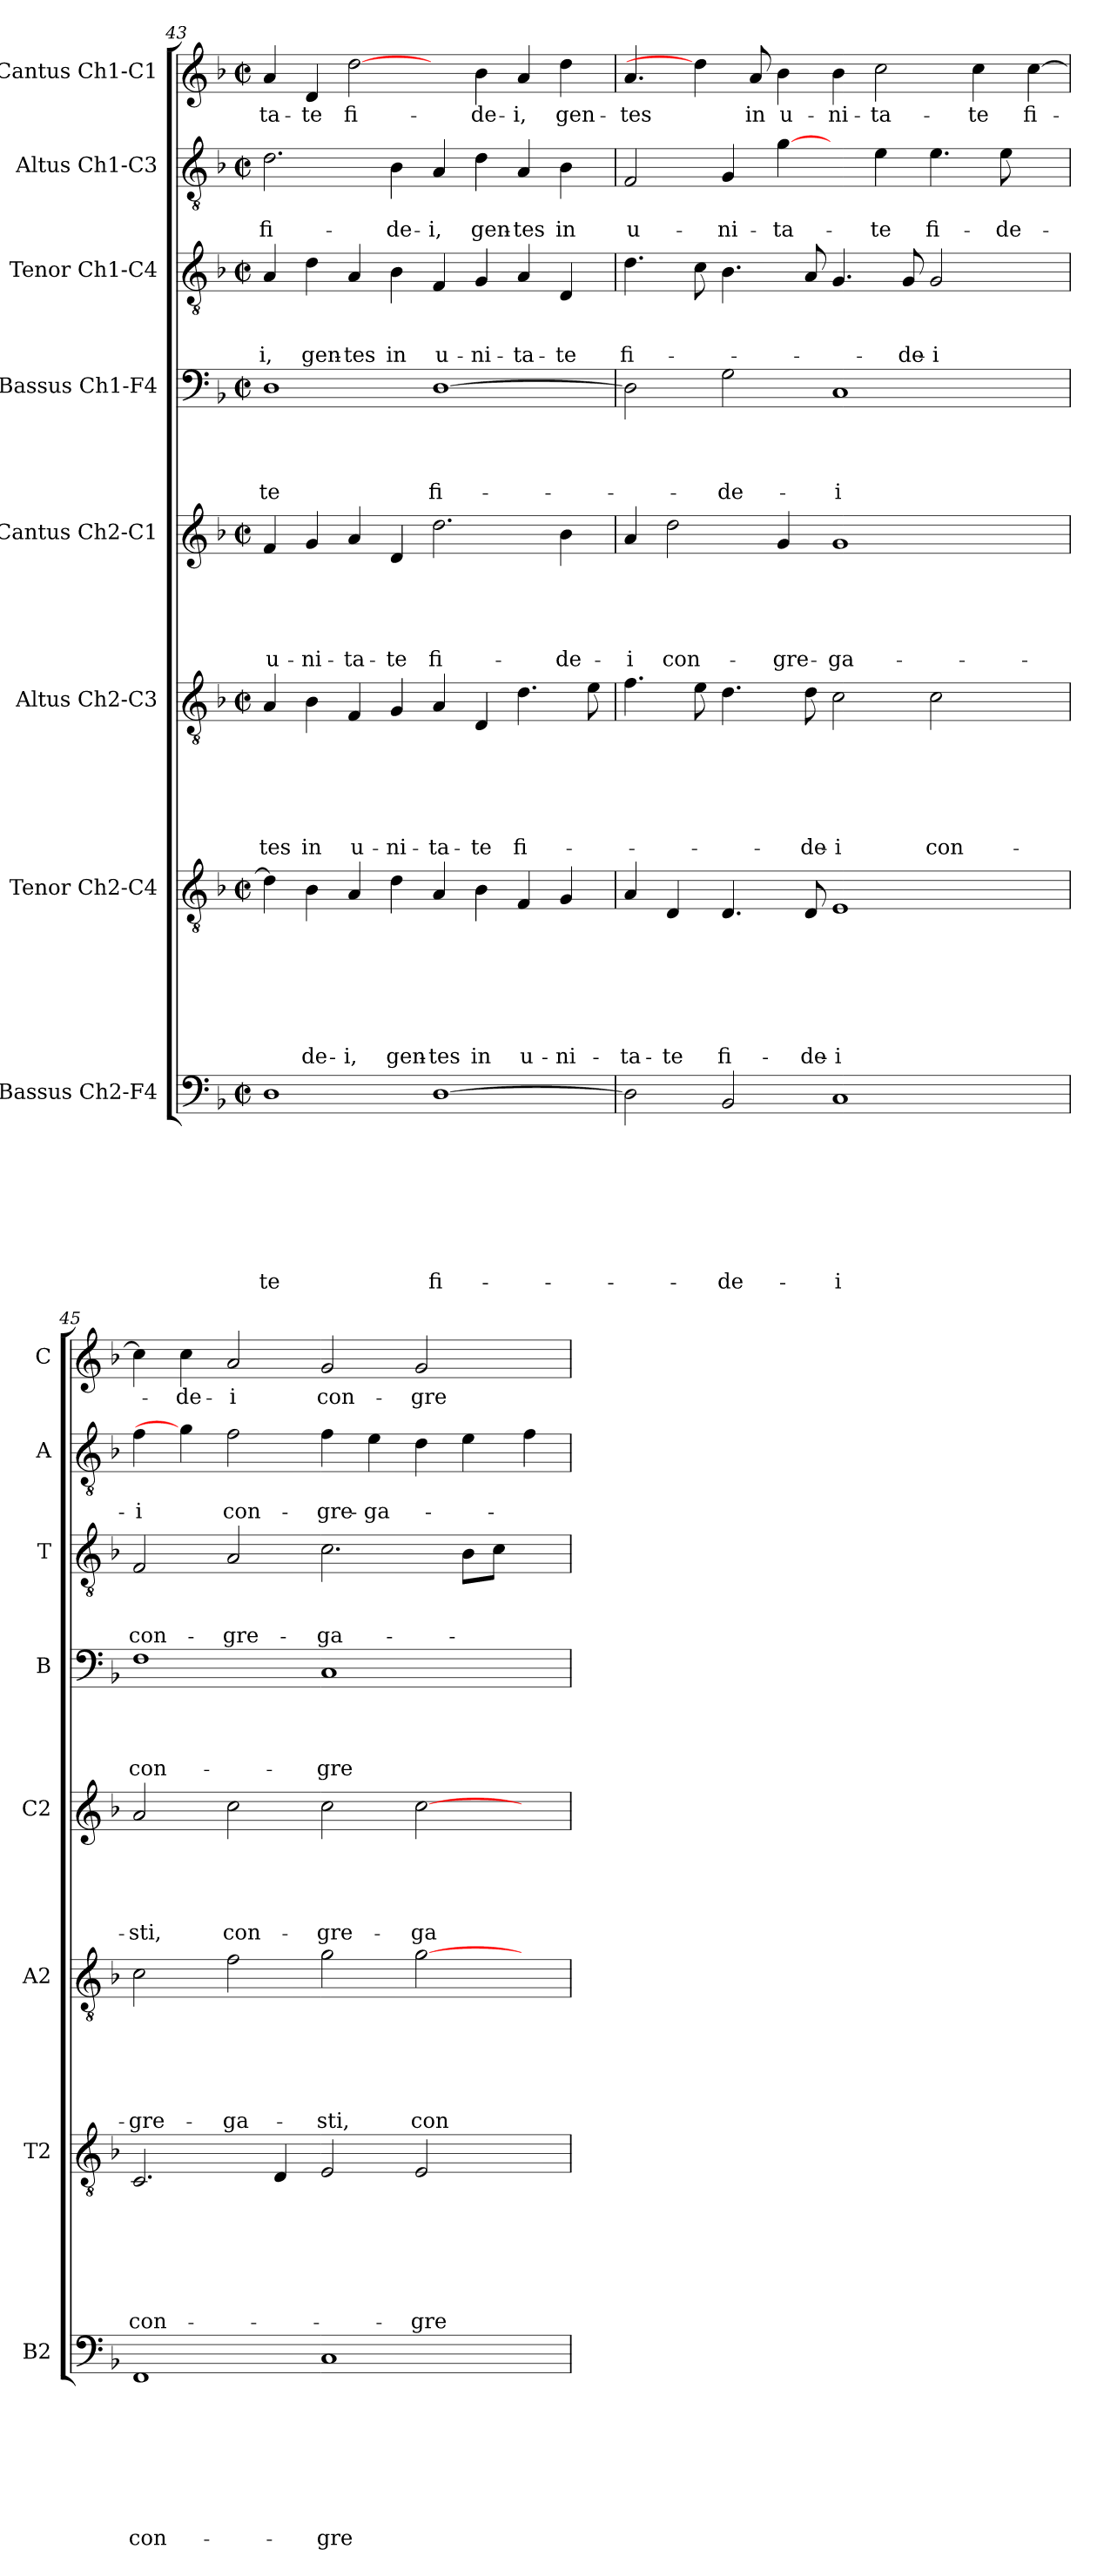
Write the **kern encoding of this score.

**kern	**text	**text	**text	**text	**text	**text	**text	**text	**kern	**text	**text	**text	**text	**text	**text	**text	**kern	**text	**text	**text	**text	**text	**text	**kern	**text	**text	**text	**text	**text	**kern	**text	**text	**text	**text	**kern	**text	**text	**text	**kern	**text	**text	**kern	**text
*part8	*part8	*part8	*part8	*part8	*part8	*part8	*part8	*part8	*part7	*part7	*part7	*part7	*part7	*part7	*part7	*part7	*part6	*part6	*part6	*part6	*part6	*part6	*part6	*part5	*part5	*part5	*part5	*part5	*part5	*part4	*part4	*part4	*part4	*part4	*part3	*part3	*part3	*part3	*part2	*part2	*part2	*part1	*part1
*staff8	*staff8	*staff8	*staff8	*staff8	*staff8	*staff8	*staff8	*staff8	*staff7	*staff7	*staff7	*staff7	*staff7	*staff7	*staff7	*staff7	*staff6	*staff6	*staff6	*staff6	*staff6	*staff6	*staff6	*staff5	*staff5	*staff5	*staff5	*staff5	*staff5	*staff4	*staff4	*staff4	*staff4	*staff4	*staff3	*staff3	*staff3	*staff3	*staff2	*staff2	*staff2	*staff1	*staff1
*I"Bassus Ch2-F4	*	*	*	*	*	*	*	*	*I"Tenor Ch2-C4	*	*	*	*	*	*	*	*I"Altus Ch2-C3	*	*	*	*	*	*	*I"Cantus Ch2-C1	*	*	*	*	*	*I"Bassus Ch1-F4	*	*	*	*	*I"Tenor Ch1-C4	*	*	*	*I"Altus Ch1-C3	*	*	*I"Cantus Ch1-C1	*
*I'B2	*	*	*	*	*	*	*	*	*I'T2	*	*	*	*	*	*	*	*I'A2	*	*	*	*	*	*	*I'C2	*	*	*	*	*	*I'B	*	*	*	*	*I'T	*	*	*	*I'A	*	*	*I'C	*
*clefF4	*	*	*	*	*	*	*	*	*clefGv2	*	*	*	*	*	*	*	*clefGv2	*	*	*	*	*	*	*clefG2	*	*	*	*	*	*clefF4	*	*	*	*	*clefGv2	*	*	*	*clefGv2	*	*	*clefG2	*
*k[b-]	*	*	*	*	*	*	*	*	*k[b-]	*	*	*	*	*	*	*	*k[b-]	*	*	*	*	*	*	*k[b-]	*	*	*	*	*	*k[b-]	*	*	*	*	*k[b-]	*	*	*	*k[b-]	*	*	*k[b-]	*
*F:	*	*	*	*	*	*	*	*	*F:	*	*	*	*	*	*	*	*F:	*	*	*	*	*	*	*F:	*	*	*	*	*	*F:	*	*	*	*	*F:	*	*	*	*F:	*	*	*F:	*
*M2/2	*	*	*	*	*	*	*	*	*M2/2	*	*	*	*	*	*	*	*M2/2	*	*	*	*	*	*	*M2/2	*	*	*	*	*	*M2/2	*	*	*	*	*M2/2	*	*	*	*M2/2	*	*	*M2/2	*
*met(c|)	*	*	*	*	*	*	*	*	*met(c|)	*	*	*	*	*	*	*	*met(c|)	*	*	*	*	*	*	*met(c|)	*	*	*	*	*	*met(c|)	*	*	*	*	*met(c|)	*	*	*	*met(c|)	*	*	*met(c|)	*
=43	=43	=43	=43	=43	=43	=43	=43	=43	=43	=43	=43	=43	=43	=43	=43	=43	=43	=43	=43	=43	=43	=43	=43	=43	=43	=43	=43	=43	=43	=43	=43	=43	=43	=43	=43	=43	=43	=43	=43	=43	=43	=43	=43
!	!	!	!	!	!	!	!	!LO:LY:b	!	!	!	!	!	!	!	!	!	!	!	!	!	!	!LO:LY:b	!	!	!	!	!	!LO:LY:b	!	!	!	!	!LO:LY:b	!	!	!	!LO:LY:b	!	!	!LO:LY:b	!	!LO:LY:b
1D	.	.	.	.	.	.	.	-te	4d\]	.	.	.	.	.	.	.	4A/	.	.	.	.	.	-tes	4f/	.	.	.	.	u-	1D	.	.	.	-te	4A/	.	.	-i,	2.d\	.	fi-	4a/	-ta-
!	!	!	!	!	!	!	!	!	!	!	!	!	!	!	!	!LO:LY:b	!	!	!	!	!	!	!LO:LY:b	!	!	!	!	!	!LO:LY:b	!	!	!	!	!	!	!	!	!LO:LY:b	!	!	!	!	!LO:LY:b
.	.	.	.	.	.	.	.	.	4B-\	.	.	.	.	.	.	-de-	4B-\	.	.	.	.	.	in	4g/	.	.	.	.	-ni-	.	.	.	.	.	4d\	.	.	gen-	.	.	.	4d/	-te
!	!	!	!	!	!	!	!	!	!	!	!	!	!	!	!	!LO:LY:b	!	!	!	!	!	!	!LO:LY:b	!	!	!	!	!	!LO:LY:b	!	!	!	!	!	!	!	!	!LO:LY:b	!	!	!	!	!LO:LY:b
.	.	.	.	.	.	.	.	.	4A/	.	.	.	.	.	.	-i,	4F/	.	.	.	.	.	u-	4a/	.	.	.	.	-ta-	.	.	.	.	.	4A/	.	.	-tes	.	.	.	[2dd\	fi-
!	!	!	!	!	!	!	!	!	!	!	!	!	!	!	!	!LO:LY:b	!	!	!	!	!	!	!LO:LY:b	!	!	!	!	!	!LO:LY:b	!	!	!	!	!	!	!	!	!LO:LY:b	!	!	!LO:LY:b	!	!
.	.	.	.	.	.	.	.	.	4d\	.	.	.	.	.	.	gen-	4G/	.	.	.	.	.	-ni-	4d/	.	.	.	.	-te	.	.	.	.	.	4B-\	.	.	in	4B-\	.	-de-	.	.
!	!	!	!	!	!	!	!	!LO:LY:b	!	!	!	!	!	!	!	!LO:LY:b	!	!	!	!	!	!	!LO:LY:b	!	!	!	!	!	!LO:LY:b	!	!	!	!	!LO:LY:b	!	!	!	!LO:LY:b	!	!	!LO:LY:b	!	!
[1D	.	.	.	.	.	.	.	fi-	4A/	.	.	.	.	.	.	-tes	4A/	.	.	.	.	.	-ta-	2.dd\	.	.	.	.	fi-	[1D	.	.	.	fi-	4F/	.	.	u-	4A/	.	-i,	4ryy	.
!	!	!	!	!	!	!	!	!	!	!	!	!	!	!	!	!LO:LY:b	!	!	!	!	!	!	!LO:LY:b	!	!	!	!	!	!	!	!	!	!	!	!	!	!	!LO:LY:b	!	!	!LO:LY:b	!	!LO:LY:b
.	.	.	.	.	.	.	.	.	4B-\	.	.	.	.	.	.	in	4D/	.	.	.	.	.	-te	.	.	.	.	.	.	.	.	.	.	.	4G/	.	.	-ni-	4d\	.	gen-	4b-\	-de-
!	!	!	!	!	!	!	!	!	!	!	!	!	!	!	!	!LO:LY:b	!	!	!	!	!	!	!LO:LY:b	!	!	!	!	!	!	!	!	!	!	!	!	!	!	!LO:LY:b	!	!	!LO:LY:b	!	!LO:LY:b
.	.	.	.	.	.	.	.	.	4F/	.	.	.	.	.	.	u-	4.d\	.	.	.	.	.	fi-	.	.	.	.	.	.	.	.	.	.	.	4A/	.	.	-ta-	4A/	.	-tes	4a/	-i,
!	!	!	!	!	!	!	!	!	!	!	!	!	!	!	!	!LO:LY:b	!	!	!	!	!	!	!	!	!	!	!	!	!LO:LY:b	!	!	!	!	!	!	!	!	!LO:LY:b	!	!	!LO:LY:b	!	!LO:LY:b
.	.	.	.	.	.	.	.	.	4G/	.	.	.	.	.	.	-ni-	.	.	.	.	.	.	.	4b-\	.	.	.	.	-de-	.	.	.	.	.	4D/	.	.	-te	4B-\	.	in	4dd\	gen-
.	.	.	.	.	.	.	.	.	.	.	.	.	.	.	.	.	8e\	.	.	.	.	.	.	.	.	.	.	.	.	.	.	.	.	.	.	.	.	.	.	.	.	.	.
=44	=44	=44	=44	=44	=44	=44	=44	=44	=44	=44	=44	=44	=44	=44	=44	=44	=44	=44	=44	=44	=44	=44	=44	=44	=44	=44	=44	=44	=44	=44	=44	=44	=44	=44	=44	=44	=44	=44	=44	=44	=44	=44	=44
!	!	!	!	!	!	!	!	!	!	!	!	!	!	!	!	!LO:LY:b	!	!	!	!	!	!	!	!	!	!	!	!	!LO:LY:b	!	!	!	!	!	!	!	!	!LO:LY:b	!	!	!LO:LY:b	!	!LO:LY:b
2D\]	.	.	.	.	.	.	.	.	4A/	.	.	.	.	.	.	-ta-	4.f\	.	.	.	.	.	.	4a/	.	.	.	.	-i	2D\]	.	.	.	.	4.d\	.	.	fi-	2F/	.	u-	4.a/	-tes
!	!	!	!	!	!	!	!	!	!	!	!	!	!	!	!	!LO:LY:b	!	!	!	!	!	!	!	!	!	!	!	!	!LO:LY:b	!	!	!	!	!	!	!	!	!	!	!	!	!	!
.	.	.	.	.	.	.	.	.	4D/	.	.	.	.	.	.	-te	.	.	.	.	.	.	.	2dd\	.	.	.	.	con-	.	.	.	.	.	.	.	.	.	.	.	.	.	.
.	.	.	.	.	.	.	.	.	.	.	.	.	.	.	.	.	8e\	.	.	.	.	.	.	.	.	.	.	.	.	.	.	.	.	.	8c\	.	.	.	.	.	.	4dd\]	.
!	!	!	!	!	!	!	!	!LO:LY:b	!	!	!	!	!	!	!	!LO:LY:b	!	!	!	!	!	!	!	!	!	!	!	!	!	!	!	!	!	!LO:LY:b	!	!	!	!	!	!	!LO:LY:b	!	!
2BB-/	.	.	.	.	.	.	.	-de-	4.D/	.	.	.	.	.	.	fi-	4.d\	.	.	.	.	.	.	.	.	.	.	.	.	2G\	.	.	.	-de-	4.B-\	.	.	.	4G/	.	-ni-	.	.
!	!	!	!	!	!	!	!	!	!	!	!	!	!	!	!	!	!	!	!	!	!	!	!	!	!	!	!	!	!	!	!	!	!	!	!	!	!	!	!	!	!	!	!LO:LY:b
.	.	.	.	.	.	.	.	.	.	.	.	.	.	.	.	.	.	.	.	.	.	.	.	.	.	.	.	.	.	.	.	.	.	.	.	.	.	.	.	.	.	8a/	in
!	!	!	!	!	!	!	!	!	!	!	!	!	!	!	!	!	!	!	!	!	!	!	!	!	!	!	!	!	!LO:LY:b	!	!	!	!	!	!	!	!	!	!	!	!LO:LY:b	!	!LO:LY:b
.	.	.	.	.	.	.	.	.	.	.	.	.	.	.	.	.	.	.	.	.	.	.	.	4g/	.	.	.	.	-gre-	.	.	.	.	.	.	.	.	.	[4g\	.	-ta-	4b-\	u-
!	!	!	!	!	!	!	!	!	!	!	!	!	!	!	!	!LO:LY:b	!	!	!	!	!	!	!LO:LY:b	!	!	!	!	!	!	!	!	!	!	!	!	!	!	!	!	!	!	!	!
.	.	.	.	.	.	.	.	.	8D/	.	.	.	.	.	.	-de-	8d\	.	.	.	.	.	-de-	.	.	.	.	.	.	.	.	.	.	.	8A/	.	.	.	.	.	.	.	.
!	!	!	!	!	!	!	!	!LO:LY:b	!	!	!	!	!	!	!	!LO:LY:b	!	!	!	!	!	!	!LO:LY:b	!	!	!	!	!	!LO:LY:b	!	!	!	!	!LO:LY:b	!	!	!	!	!	!	!	!	!LO:LY:b
1C	.	.	.	.	.	.	.	-i	1E	.	.	.	.	.	.	-i	2c\	.	.	.	.	.	-i	1g	.	.	.	.	-ga-	1C	.	.	.	-i	4.G/	.	.	.	4ryy	.	.	4b-\	-ni-
!	!	!	!	!	!	!	!	!	!	!	!	!	!	!	!	!	!	!	!	!	!	!	!	!	!	!	!	!	!	!	!	!	!	!	!	!	!	!	!	!	!LO:LY:b	!	!LO:LY:b
.	.	.	.	.	.	.	.	.	.	.	.	.	.	.	.	.	.	.	.	.	.	.	.	.	.	.	.	.	.	.	.	.	.	.	.	.	.	.	4e\	.	-te	2cc\	-ta-
!	!	!	!	!	!	!	!	!	!	!	!	!	!	!	!	!	!	!	!	!	!	!	!	!	!	!	!	!	!	!	!	!	!	!	!	!	!	!LO:LY:b	!	!	!	!	!
.	.	.	.	.	.	.	.	.	.	.	.	.	.	.	.	.	.	.	.	.	.	.	.	.	.	.	.	.	.	.	.	.	.	.	8G/	.	.	-de-	.	.	.	.	.
!	!	!	!	!	!	!	!	!	!	!	!	!	!	!	!	!	!	!	!	!	!	!	!LO:LY:b	!	!	!	!	!	!	!	!	!	!	!	!	!	!	!LO:LY:b	!	!	!LO:LY:b	!	!
.	.	.	.	.	.	.	.	.	.	.	.	.	.	.	.	.	2c\	.	.	.	.	.	con-	.	.	.	.	.	.	.	.	.	.	.	2G/	.	.	-i	4.e\	.	fi-	.	.
!	!	!	!	!	!	!	!	!	!	!	!	!	!	!	!	!	!	!	!	!	!	!	!	!	!	!	!	!	!	!	!	!	!	!	!	!	!	!	!	!	!	!	!LO:LY:b
.	.	.	.	.	.	.	.	.	.	.	.	.	.	.	.	.	.	.	.	.	.	.	.	.	.	.	.	.	.	.	.	.	.	.	.	.	.	.	.	.	.	4cc\	-te
!	!	!	!	!	!	!	!	!	!	!	!	!	!	!	!	!	!	!	!	!	!	!	!	!	!	!	!	!	!	!	!	!	!	!	!	!	!	!	!	!	!LO:LY:b	!	!
.	.	.	.	.	.	.	.	.	.	.	.	.	.	.	.	.	.	.	.	.	.	.	.	.	.	.	.	.	.	.	.	.	.	.	.	.	.	.	8e\	.	-de-	.	.
!	!	!	!	!	!	!	!	!	!	!	!	!	!	!	!	!	!	!	!	!	!	!	!	!	!	!	!	!	!	!	!	!	!	!	!	!	!	!	!	!	!	!	!LO:LY:b
4ryy	.	.	.	.	.	.	.	.	4ryy	.	.	.	.	.	.	.	4ryy	.	.	.	.	.	.	4ryy	.	.	.	.	.	4ryy	.	.	.	.	4ryy	.	.	.	4ryy	.	.	[4cc\	fi-
!!LO:LB:g=z
=45	=45	=45	=45	=45	=45	=45	=45	=45	=45	=45	=45	=45	=45	=45	=45	=45	=45	=45	=45	=45	=45	=45	=45	=45	=45	=45	=45	=45	=45	=45	=45	=45	=45	=45	=45	=45	=45	=45	=45	=45	=45	=45	=45
!	!	!	!	!	!	!	!	!LO:LY:b	!	!	!	!	!	!	!	!LO:LY:b	!	!	!	!	!	!	!LO:LY:b	!	!	!	!	!	!LO:LY:b	!	!	!	!	!LO:LY:b	!	!	!	!LO:LY:b	!	!	!LO:LY:b	!	!
1FF	.	.	.	.	.	.	.	con-	2.C/	.	.	.	.	.	.	con-	2c\	.	.	.	.	.	-gre-	2a/	.	.	.	.	-sti,	1F	.	.	.	con-	2F/	.	.	con-	4f\	.	-i	4cc\]	.
!	!	!	!	!	!	!	!	!	!	!	!	!	!	!	!	!	!	!	!	!	!	!	!	!	!	!	!	!	!	!	!	!	!	!	!	!	!	!	!	!	!	!	!LO:LY:b
.	.	.	.	.	.	.	.	.	.	.	.	.	.	.	.	.	.	.	.	.	.	.	.	.	.	.	.	.	.	.	.	.	.	.	.	.	.	.	4g\]	.	.	4cc\	-de-
!	!	!	!	!	!	!	!	!	!	!	!	!	!	!	!	!	!	!	!	!	!	!	!LO:LY:b	!	!	!	!	!	!LO:LY:b	!	!	!	!	!	!	!	!	!LO:LY:b	!	!	!LO:LY:b	!	!LO:LY:b
.	.	.	.	.	.	.	.	.	.	.	.	.	.	.	.	.	2f\	.	.	.	.	.	-ga-	2cc\	.	.	.	.	con-	.	.	.	.	.	2A/	.	.	-gre-	2f\	.	con-	2a/	-i
.	.	.	.	.	.	.	.	.	4D/	.	.	.	.	.	.	.	.	.	.	.	.	.	.	.	.	.	.	.	.	.	.	.	.	.	.	.	.	.	.	.	.	.	.
!	!	!	!	!	!	!	!	!LO:LY:b	!	!	!	!	!	!	!	!	!	!	!	!	!	!	!LO:LY:b	!	!	!	!	!	!LO:LY:b	!	!	!	!	!LO:LY:b	!	!	!	!LO:LY:b	!	!	!LO:LY:b	!	!LO:LY:b
1C	.	.	.	.	.	.	.	-gre-	2E/	.	.	.	.	.	.	.	2g\	.	.	.	.	.	-sti,	2cc\	.	.	.	.	-gre-	1C	.	.	.	-gre-	2.c\	.	.	-ga-	4f\	.	-gre-	2g/	con-
!	!	!	!	!	!	!	!	!	!	!	!	!	!	!	!	!	!	!	!	!	!	!	!	!	!	!	!	!	!	!	!	!	!	!	!	!	!	!	!	!	!LO:LY:b	!	!
.	.	.	.	.	.	.	.	.	.	.	.	.	.	.	.	.	.	.	.	.	.	.	.	.	.	.	.	.	.	.	.	.	.	.	.	.	.	.	4e\	.	-ga-	.	.
!	!	!	!	!	!	!	!	!	!	!	!	!	!	!	!	!LO:LY:b	!	!	!	!	!	!	!LO:LY:b	!	!	!	!	!	!LO:LY:b	!	!	!	!	!	!	!	!	!	!	!	!	!	!LO:LY:b
.	.	.	.	.	.	.	.	.	2E/	.	.	.	.	.	.	-gre-	[2g\	.	.	.	.	.	con-	[2cc\	.	.	.	.	-ga-	.	.	.	.	.	.	.	.	.	4d\	.	.	2g/	-gre-
.	.	.	.	.	.	.	.	.	.	.	.	.	.	.	.	.	.	.	.	.	.	.	.	.	.	.	.	.	.	.	.	.	.	.	8B-\L	.	.	.	4e\	.	.	.	.
.	.	.	.	.	.	.	.	.	.	.	.	.	.	.	.	.	.	.	.	.	.	.	.	.	.	.	.	.	.	.	.	.	.	.	8c\J	.	.	.	.	.	.	.	.
4ryy	.	.	.	.	.	.	.	.	4ryy	.	.	.	.	.	.	.	4ryy	.	.	.	.	.	.	4ryy	.	.	.	.	.	4ryy	.	.	.	.	4ryy	.	.	.	4f\	.	.	4ryy	.
=	=	=	=	=	=	=	=	=	=	=	=	=	=	=	=	=	=	=	=	=	=	=	=	=	=	=	=	=	=	=	=	=	=	=	=	=	=	=	=	=	=	=	=
*-	*-	*-	*-	*-	*-	*-	*-	*-	*-	*-	*-	*-	*-	*-	*-	*-	*-	*-	*-	*-	*-	*-	*-	*-	*-	*-	*-	*-	*-	*-	*-	*-	*-	*-	*-	*-	*-	*-	*-	*-	*-	*-	*-
